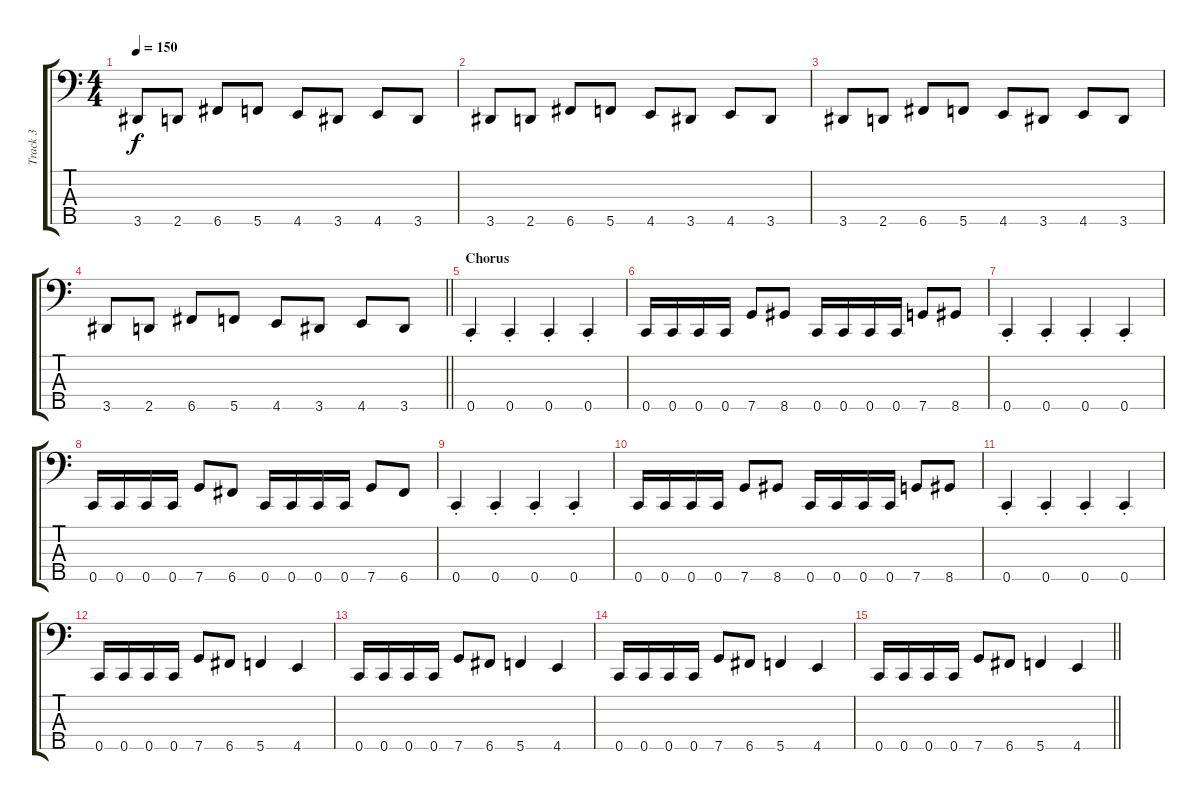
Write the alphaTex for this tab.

\track ("Track 3" "Track 3") {instrument electricbassfinger}
\staff {score tabs}
\tuning (G2 Eb2 Bb1 F1 C1) {hide}
\ts (4 4)
\tempo 150
\clef f4
\ks c
3.5.8{dy f} 2.5.8 6.5.8 5.5.8 4.5.8 3.5.8 4.5.8 3.5.8 |
3.5.8 2.5.8 6.5.8 5.5.8 4.5.8 3.5.8 4.5.8 3.5.8 |
3.5.8 2.5.8 6.5.8 5.5.8 4.5.8 3.5.8 4.5.8 3.5.8 |
\barLineRight lightlight
3.5.8 2.5.8 6.5.8 5.5.8 4.5.8 3.5.8 4.5.8 3.5.8 |
\section ("" "Chorus")
0.5{st}.4 0.5{st}.4 0.5{st}.4 0.5{st}.4 |
0.5.16 0.5.16 0.5.16 0.5.16 7.5.8 8.5.8 0.5.16 0.5.16 0.5.16 0.5.16 7.5.8 8.5.8 |
0.5{st}.4 0.5{st}.4 0.5{st}.4 0.5{st}.4 |
0.5.16 0.5.16 0.5.16 0.5.16 7.5.8 6.5.8 0.5.16 0.5.16 0.5.16 0.5.16 7.5.8 6.5.8 |
0.5{st}.4 0.5{st}.4 0.5{st}.4 0.5{st}.4 |
0.5.16 0.5.16 0.5.16 0.5.16 7.5.8 8.5.8 0.5.16 0.5.16 0.5.16 0.5.16 7.5.8 8.5.8 |
0.5{st}.4 0.5{st}.4 0.5{st}.4 0.5{st}.4 |
0.5.16 0.5.16 0.5.16 0.5.16 7.5.8 6.5.8 5.5.4 4.5.4 |
0.5.16 0.5.16 0.5.16 0.5.16 7.5.8 6.5.8 5.5.4 4.5.4 |
0.5.16 0.5.16 0.5.16 0.5.16 7.5.8 6.5.8 5.5.4 4.5.4 |
\barLineRight lightlight
0.5.16 0.5.16 0.5.16 0.5.16 7.5.8 6.5.8 5.5.4 4.5.4
